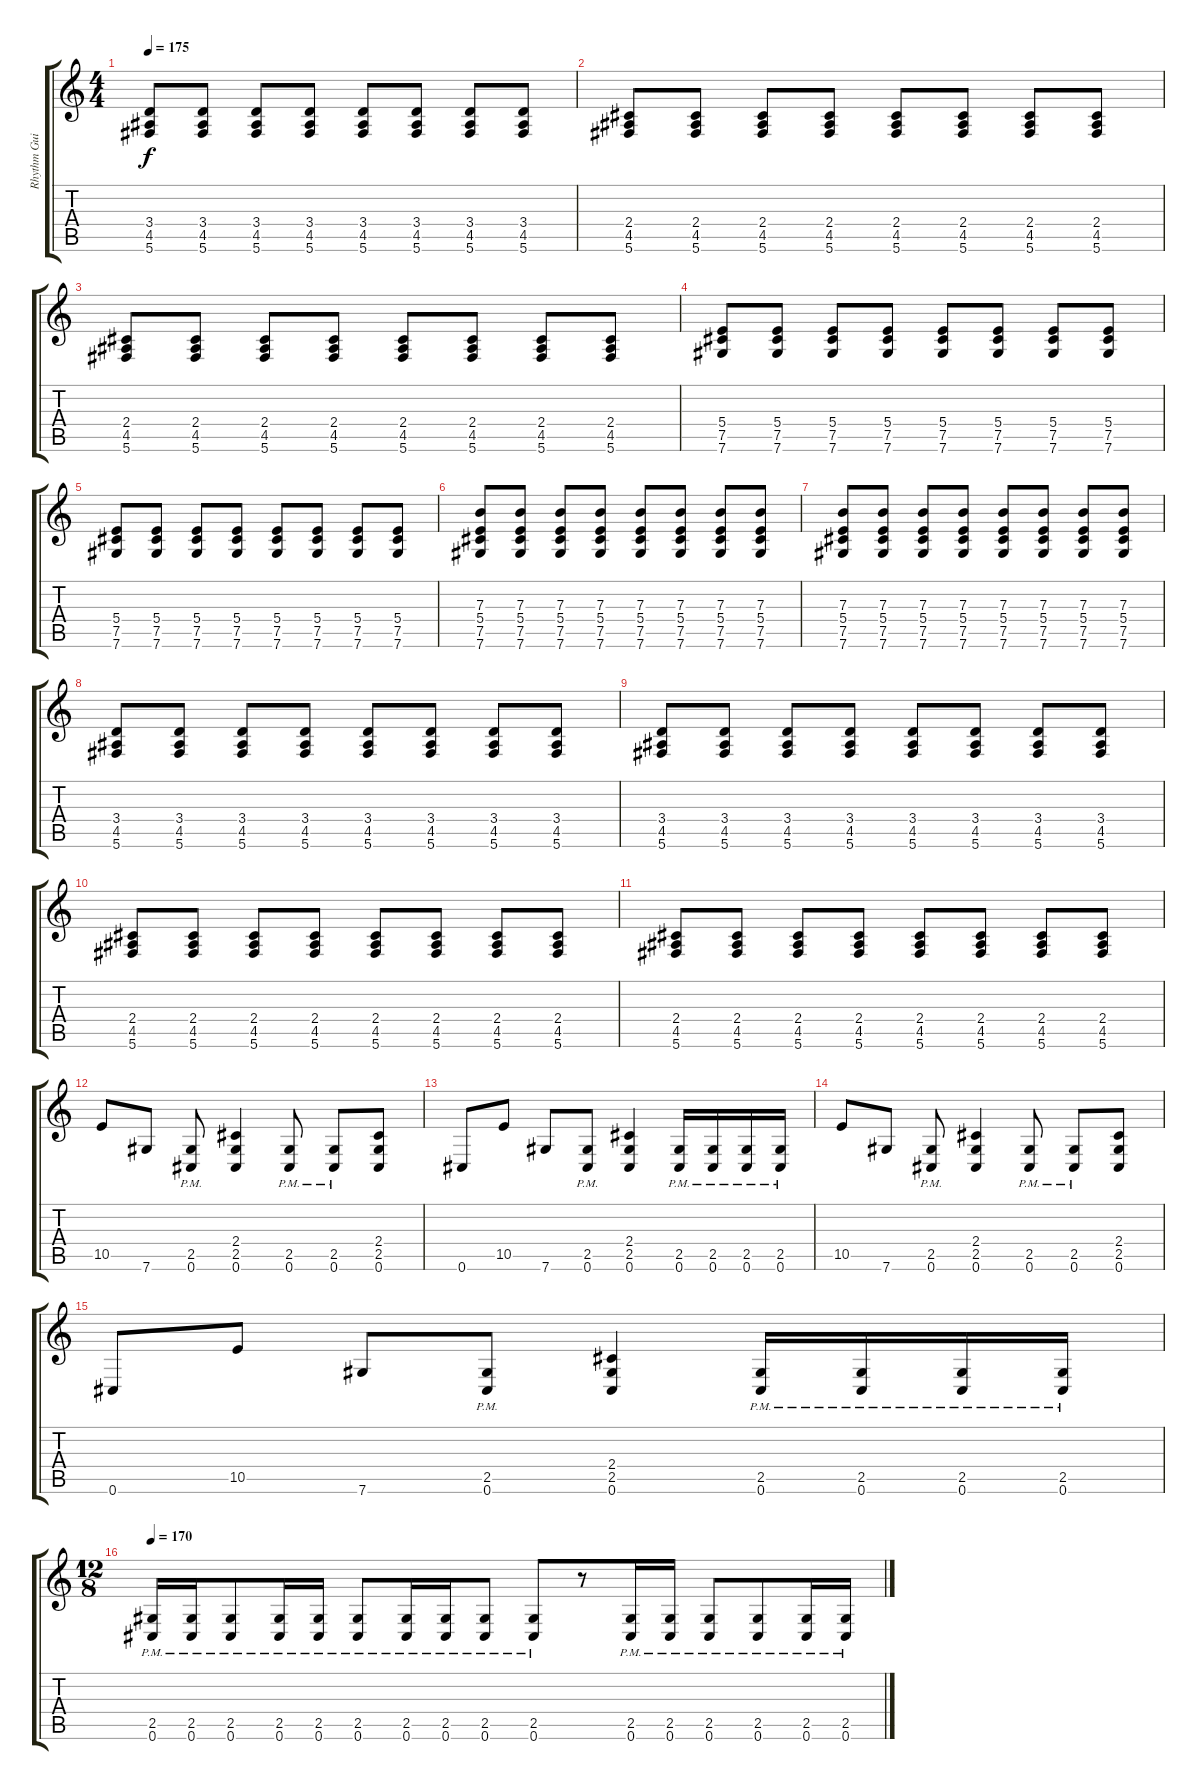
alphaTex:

\track ("Rhythm Guitar 1" "Rhythm Gui") {instrument distortionguitar}
\staff {score tabs}
\tuning (Db4 Ab3 E3 B2 Gb2 Db2) {hide}
\ts (4 4)
\tempo 175
\clef g2
\ks c
(3.4 4.5 5.6).8{dy f} (3.4 4.5 5.6).8 (3.4 4.5 5.6).8 (3.4 4.5 5.6).8 (3.4 4.5 5.6).8 (3.4 4.5 5.6).8 (3.4 4.5 5.6).8 (3.4 4.5 5.6).8 |
(2.4 4.5 5.6).8 (2.4 4.5 5.6).8 (2.4 4.5 5.6).8 (2.4 4.5 5.6).8 (2.4 4.5 5.6).8 (2.4 4.5 5.6).8 (2.4 4.5 5.6).8 (2.4 4.5 5.6).8 |
(2.4 4.5 5.6).8 (2.4 4.5 5.6).8 (2.4 4.5 5.6).8 (2.4 4.5 5.6).8 (2.4 4.5 5.6).8 (2.4 4.5 5.6).8 (2.4 4.5 5.6).8 (2.4 4.5 5.6).8 |
(5.4 7.5 7.6).8 (5.4 7.5 7.6).8 (5.4 7.5 7.6).8 (5.4 7.5 7.6).8 (5.4 7.5 7.6).8 (5.4 7.5 7.6).8 (5.4 7.5 7.6).8 (5.4 7.5 7.6).8 |
(5.4 7.5 7.6).8 (5.4 7.5 7.6).8 (5.4 7.5 7.6).8 (5.4 7.5 7.6).8 (5.4 7.5 7.6).8 (5.4 7.5 7.6).8 (5.4 7.5 7.6).8 (5.4 7.5 7.6).8 |
(7.3 5.4 7.5 7.6).8 (7.3 5.4 7.5 7.6).8 (7.3 5.4 7.5 7.6).8 (7.3 5.4 7.5 7.6).8 (7.3 5.4 7.5 7.6).8 (7.3 5.4 7.5 7.6).8 (7.3 5.4 7.5 7.6).8 (7.3 5.4 7.5 7.6).8 |
(7.3 5.4 7.5 7.6).8 (7.3 5.4 7.5 7.6).8 (7.3 5.4 7.5 7.6).8 (7.3 5.4 7.5 7.6).8 (7.3 5.4 7.5 7.6).8 (7.3 5.4 7.5 7.6).8 (7.3 5.4 7.5 7.6).8 (7.3 5.4 7.5 7.6).8 |
(3.4 4.5 5.6).8 (3.4 4.5 5.6).8 (3.4 4.5 5.6).8 (3.4 4.5 5.6).8 (3.4 4.5 5.6).8 (3.4 4.5 5.6).8 (3.4 4.5 5.6).8 (3.4 4.5 5.6).8 |
(3.4 4.5 5.6).8 (3.4 4.5 5.6).8 (3.4 4.5 5.6).8 (3.4 4.5 5.6).8 (3.4 4.5 5.6).8 (3.4 4.5 5.6).8 (3.4 4.5 5.6).8 (3.4 4.5 5.6).8 |
(2.4 4.5 5.6).8 (2.4 4.5 5.6).8 (2.4 4.5 5.6).8 (2.4 4.5 5.6).8 (2.4 4.5 5.6).8 (2.4 4.5 5.6).8 (2.4 4.5 5.6).8 (2.4 4.5 5.6).8 |
(2.4 4.5 5.6).8 (2.4 4.5 5.6).8 (2.4 4.5 5.6).8 (2.4 4.5 5.6).8 (2.4 4.5 5.6).8 (2.4 4.5 5.6).8 (2.4 4.5 5.6).8 (2.4 4.5 5.6).8 |
10.5.8{volume 16} 7.6.8 (2.5{pm} 0.6{pm}).8 (2.4 2.5 0.6).4 (2.5{pm} 0.6{pm}).8 (2.5{pm} 0.6{pm}).8 (2.4 2.5 0.6).8 |
0.6.8 10.5.8 7.6.8 (2.5{pm} 0.6{pm}).8 (2.4 2.5 0.6).4 (2.5{pm} 0.6{pm}).16 (2.5{pm} 0.6{pm}).16 (2.5{pm} 0.6{pm}).16 (2.5{pm} 0.6{pm}).16 |
10.5.8 7.6.8 (2.5{pm} 0.6{pm}).8 (2.4 2.5 0.6).4 (2.5{pm} 0.6{pm}).8 (2.5{pm} 0.6{pm}).8 (2.4 2.5 0.6).8 |
0.6.8 10.5.8 7.6.8 (2.5{pm} 0.6{pm}).8 (2.4 2.5 0.6).4 (2.5{pm} 0.6{pm}).16 (2.5{pm} 0.6{pm}).16 (2.5{pm} 0.6{pm}).16 (2.5{pm} 0.6{pm}).16 |
\ts (12 8)
\tempo 170
(2.5{pm} 0.6{pm}).16 (2.5{pm} 0.6{pm}).16 (2.5{pm} 0.6{pm}).8 (2.5{pm} 0.6{pm}).16 (2.5{pm} 0.6{pm}).16 (2.5{pm} 0.6{pm}).8 (2.5{pm} 0.6{pm}).16 (2.5{pm} 0.6{pm}).16 (2.5{pm} 0.6{pm}).8 (2.5{pm} 0.6{pm}).8 r.8 (2.5{pm} 0.6{pm}).16 (2.5{pm} 0.6{pm}).16 (2.5{pm} 0.6{pm}).8 (2.5{pm} 0.6{pm}).8 (2.5{pm} 0.6{pm}).16 (2.5{pm} 0.6{pm}).16
